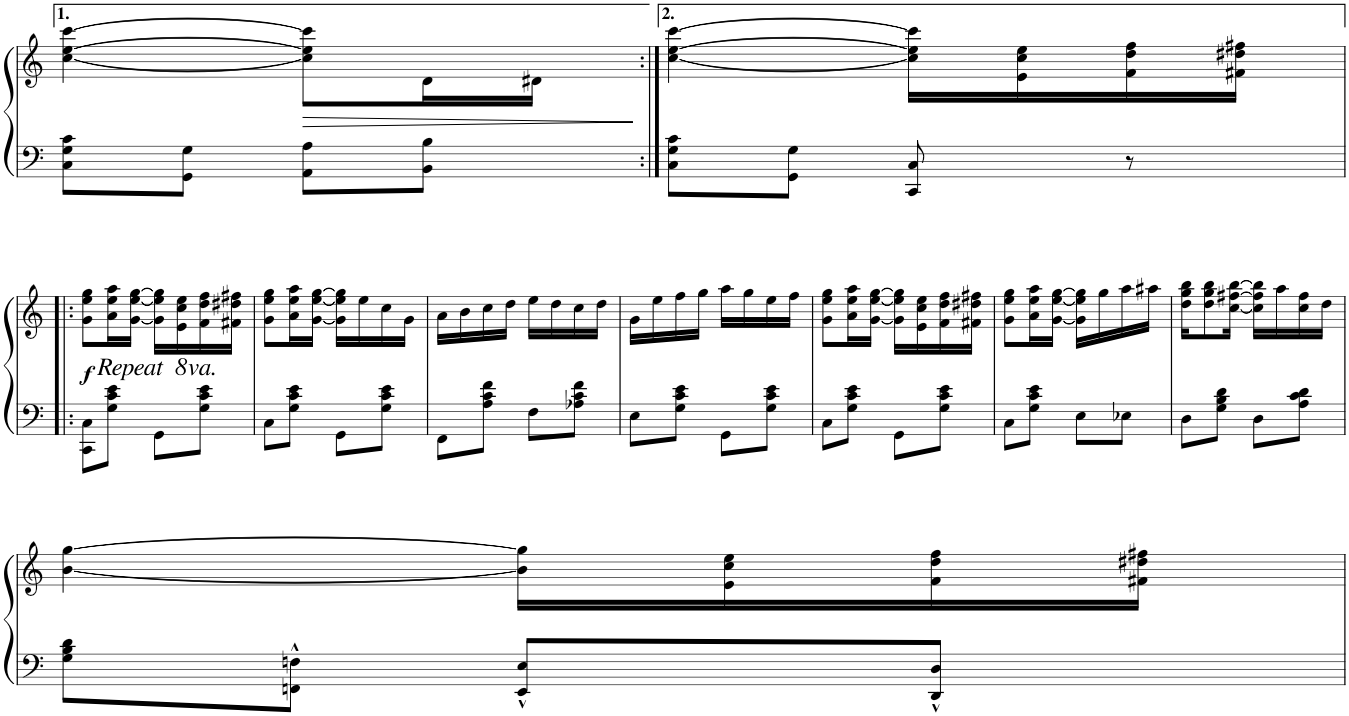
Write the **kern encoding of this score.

**kern	**kern	**dynam
*part1	*part1	*part1
*staff2	*staff1	*staff1/2
*I"Piano	*	*
*I'Pno	*	*
!!LO:PB:g=z
*clefF4	*clefG2	*
*k[]	*k[]	*
*M2/4	*M2/4	*
=20	=20	=20
8C\ 8G\ 8c\L	[<4cc\ [4ee\ [4ccc\	.
8GG\ 8G\J	.	.
!	!	!LO:HP:b
8AA\ 8A\L	8cc\] 8ee\] 8ccc\]L	>
8BB\ 8B\J	16d\L	.
.	16d#X\JJ	.
.	.	]
=20X1:|!	=20X1:|!	=20X1:|!
8C\ 8G\ 8c\L	[<4cc\ [4ee\ [4ccc\	.
8GG\ 8G\J	.	.
8CC/ 8C/	16cc\] 16ee\] 16ccc\]LL	.
.	16e\ 16cc\ 16ee\	.
8r	16f\ 16dd\ 16ff\	.
.	16f#X\ 16dd#X\ 16ff#X\JJ	.
!!LO:LB:g=z
=21!|:	=21!|:	=21!|:
!	!LO:TX:b:i:t=Repeat  8va.	!
!	!	!LO:DY:b
8CC\ 8C\L	8g\ 8ee\ 8gg\L	f
8G\ 8c\ 8e\J	16a\ 16ee\ 16aa\L	.
.	[<16g\ [<16ee\ [16gg\JJ	.
8GG\L	16g\] 16ee\] 16gg\]LL	.
.	16e\ 16cc\ 16ee\	.
8G\ 8c\ 8e\J	16f\ 16dd\ 16ff\	.
.	16f#X\ 16dd#X\ 16ff#X\JJ	.
=22	=22	=22
8C\L	8g\ 8ee\ 8gg\L	.
8G\ 8c\ 8e\J	16a\ 16ee\ 16aa\L	.
.	[<16g\ [<16ee\ [16gg\JJ	.
8GG\L	16g\] 16ee\] 16gg\]LL	.
.	16ee\	.
8G\ 8c\ 8e\J	16cc\	.
.	16g\JJ	.
=23	=23	=23
8FF\L	16a\LL	.
.	16b\	.
8A\ 8c\ 8f\J	16cc\	.
.	16dd\JJ	.
8F\L	16ee\LL	.
.	16dd\	.
8A-X\ 8c\ 8f\J	16cc\	.
.	16dd\JJ	.
=24	=24	=24
8E\L	16g\LL	.
.	16ee\	.
8G\ 8c\ 8e\J	16ff\	.
.	16gg\JJ	.
8GG\L	16aa\LL	.
.	16gg\	.
8G\ 8c\ 8e\J	16ee\	.
.	16ff\JJ	.
=25	=25	=25
8C\L	8g\ 8ee\ 8gg\L	.
8G\ 8c\ 8e\J	16a\ 16ee\ 16aa\L	.
.	[<16g\ [<16ee\ [16gg\JJ	.
8GG\L	16g\] 16ee\] 16gg\]LL	.
.	16e\ 16cc\ 16ee\	.
8G\ 8c\ 8e\J	16f\ 16dd\ 16ff\	.
.	16f#X\ 16dd#X\ 16ff#X\JJ	.
=26	=26	=26
8C\L	8g\ 8ee\ 8gg\L	.
8G\ 8c\ 8e\J	16a\ 16ee\ 16aa\L	.
.	[<16g\ [<16ee\ [16gg\JJ	.
8E\L	16g\] 16ee\] 16gg\]LL	.
.	16gg\	.
8E-X\J	16aa\	.
.	16aa#X\JJ	.
=27	=27	=27
8D\L	16dd\ 16gg\ 16bb\KL	.
.	8dd\ 8gg\ 8bb\	.
8G\ 8B\ 8d\J	.	.
.	[<16cc\ [>16ff#X\ [16bb\Jk	.
8D\L	16cc\] 16ff#\] 16bb\]LL	.
.	16aa\	.
8A\ 8c\ 8d\J	16cc\ 16ff#\	.
.	16dd\JJ	.
!!LO:LB:g=z
=28	=28	=28
8G\ 8B\ 8d\L	[<4b\ [4gg\	.
8FFn\^^ 8Fn\^^J	.	.
8EE/^^ 8E/^^L	16b\] 16gg\]LL	.
.	16e\ 16cc\ 16ee\	.
8DD/^^ 8D/^^J	16f\ 16dd\ 16ff\	.
.	16f#X\ 16dd#X\ 16ff#X\JJ	.
=	=	=
*-	*-	*-
